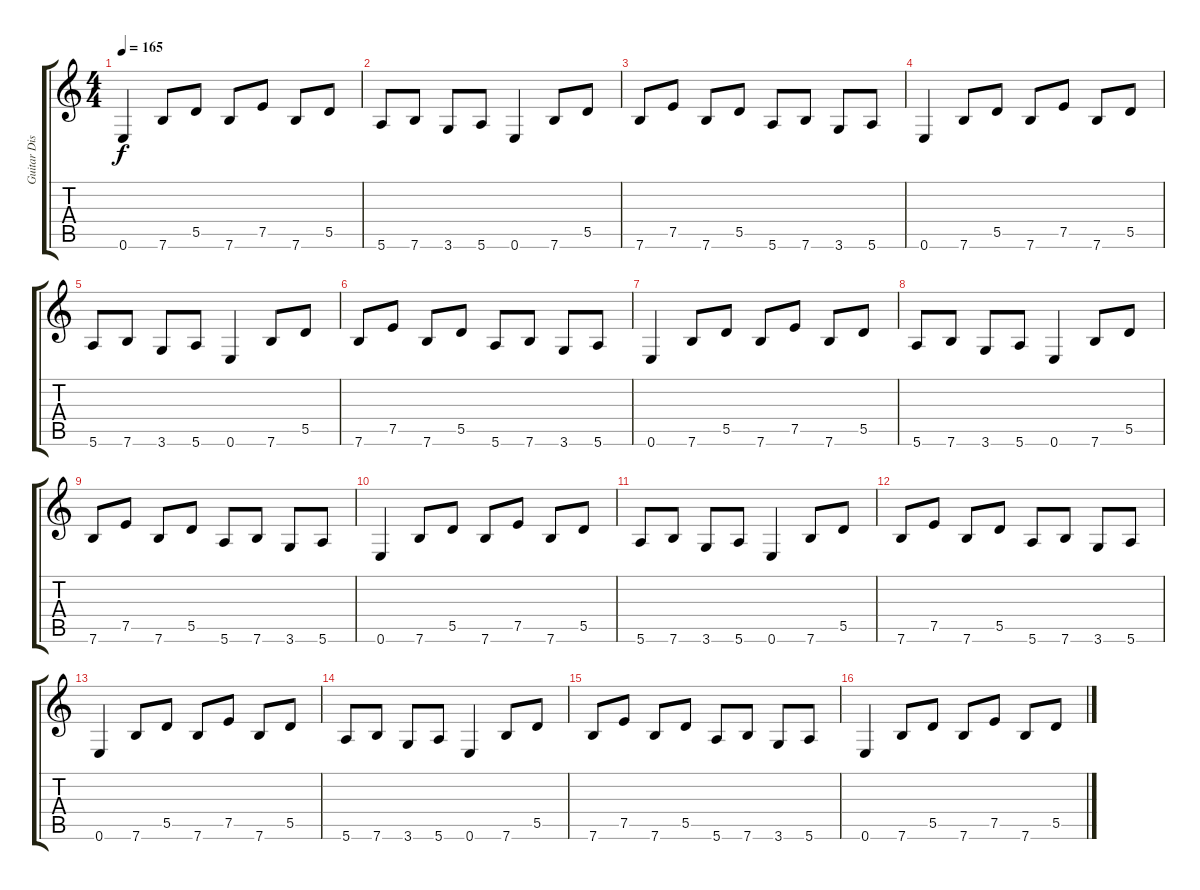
\track ("Guitar Dis" "Guitar Dis") {instrument distortionguitar}
\staff {score tabs}
\tuning (E4 B3 G3 D3 A2 E2) {hide}
\ts (4 4)
\tempo 165
\clef g2
\ks c
0.6.4{dy f} 7.6.8 5.5.8 7.6.8 7.5.8 7.6.8 5.5.8 |
5.6.8 7.6.8 3.6.8 5.6.8 0.6.4 7.6.8 5.5.8 |
7.6.8 7.5.8 7.6.8 5.5.8 5.6.8 7.6.8 3.6.8 5.6.8 |
0.6.4 7.6.8 5.5.8 7.6.8 7.5.8 7.6.8 5.5.8 |
5.6.8 7.6.8 3.6.8 5.6.8 0.6.4 7.6.8 5.5.8 |
7.6.8 7.5.8 7.6.8 5.5.8 5.6.8 7.6.8 3.6.8 5.6.8 |
0.6.4 7.6.8 5.5.8 7.6.8 7.5.8 7.6.8 5.5.8 |
5.6.8 7.6.8 3.6.8 5.6.8 0.6.4 7.6.8 5.5.8 |
7.6.8 7.5.8 7.6.8 5.5.8 5.6.8 7.6.8 3.6.8 5.6.8 |
0.6.4 7.6.8 5.5.8 7.6.8 7.5.8 7.6.8 5.5.8 |
5.6.8 7.6.8 3.6.8 5.6.8 0.6.4 7.6.8 5.5.8 |
7.6.8 7.5.8 7.6.8 5.5.8 5.6.8 7.6.8 3.6.8 5.6.8 |
0.6.4 7.6.8 5.5.8 7.6.8 7.5.8 7.6.8 5.5.8 |
5.6.8 7.6.8 3.6.8 5.6.8 0.6.4 7.6.8 5.5.8 |
7.6.8 7.5.8 7.6.8 5.5.8 5.6.8 7.6.8 3.6.8 5.6.8 |
0.6.4 7.6.8 5.5.8 7.6.8 7.5.8 7.6.8 5.5.8
